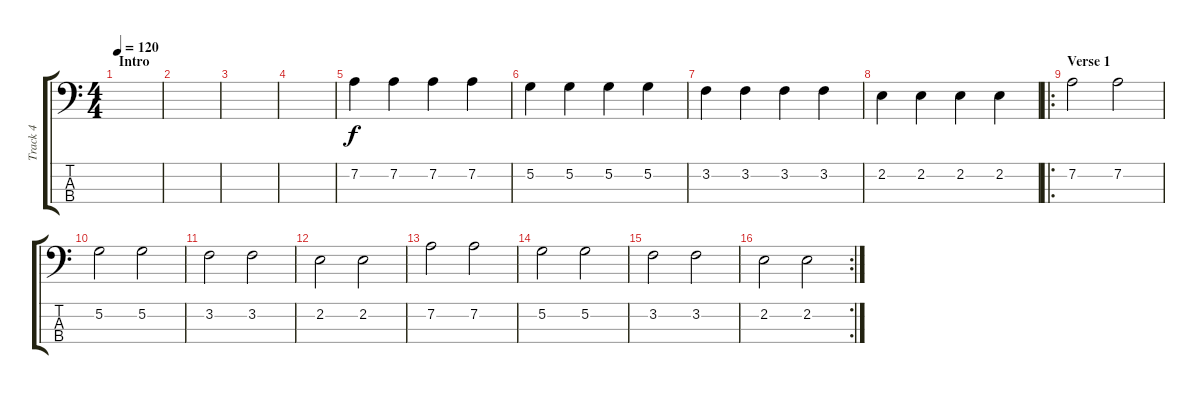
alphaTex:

\track ("Track 4" "Track 4") {instrument electricbassfinger}
\staff {score tabs}
\tuning (G2 D2 A1 E1) {hide}
\ts (4 4)
\section ("" "Intro")
\tempo 120
\clef f4
\ks c
|
|
|
|
7.2.4 7.2.4 7.2.4 7.2.4 |
5.2.4 5.2.4 5.2.4 5.2.4 |
3.2.4 3.2.4 3.2.4 3.2.4 |
2.2.4 2.2.4 2.2.4 2.2.4 |
\ro
\section ("" "Verse 1")
7.2.2 7.2.2 |
5.2.2 5.2.2 |
3.2.2 3.2.2 |
2.2.2 2.2.2 |
7.2.2 7.2.2 |
5.2.2 5.2.2 |
3.2.2 3.2.2 |
\rc 2
2.2.2 2.2.2
